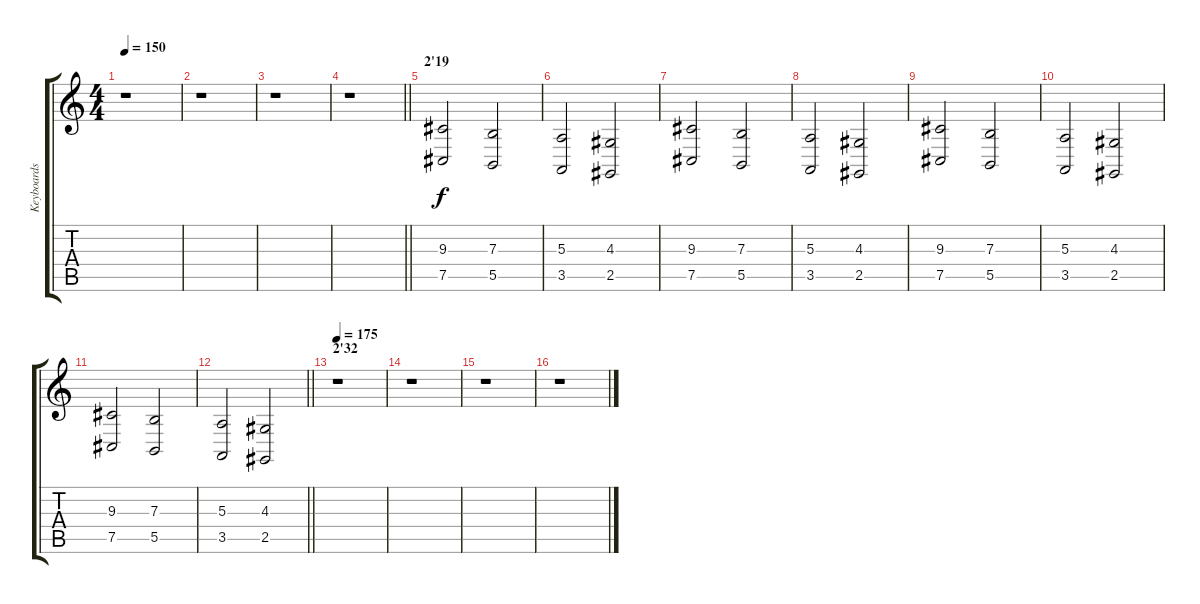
\track ("Keyboards" "Keyboards") {instrument drawbarorgan}
\staff {score tabs}
\tuning (Db4 Ab3 E3 B2 Gb2 Db2) {hide}
\ts (4 4)
\tempo 150
\clef g2
\ks c
r.1{dy mf} |
r.1 |
r.1 |
\barLineRight lightlight
r.1 |
\section ("" "2'19")
(9.3 7.5).2{dy f} (7.3 5.5).2 |
(5.3 3.5).2 (4.3 2.5).2 |
(9.3 7.5).2 (7.3 5.5).2 |
(5.3 3.5).2 (4.3 2.5).2 |
(9.3 7.5).2 (7.3 5.5).2 |
(5.3 3.5).2 (4.3 2.5).2 |
(9.3 7.5).2 (7.3 5.5).2 |
\barLineRight lightlight
(5.3 3.5).2 (4.3 2.5).2 |
\section ("" "2'32")
\tempo 175
r.1 |
r.1 |
r.1 |
r.1
